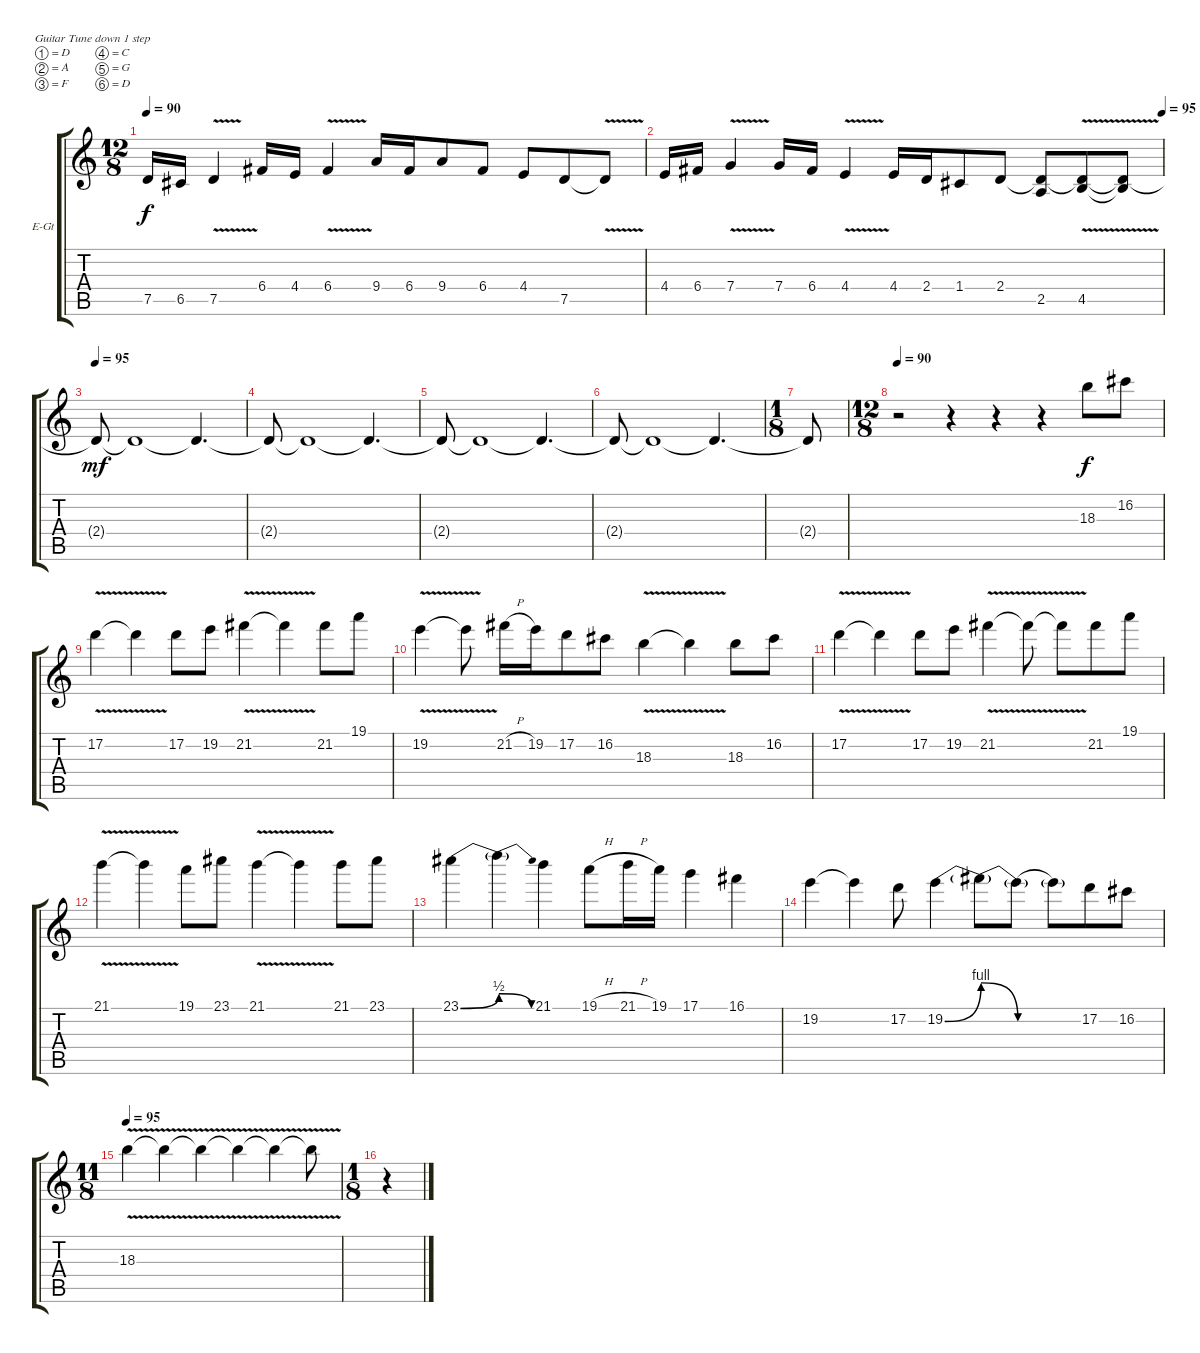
\bracketExtendMode groupsimilarinstruments
\firstSystemTrackNameOrientation horizontal
\otherSystemsTrackNameOrientation horizontal
\track ("Lead 2" "E-Gt") {instrument distortionguitar}
\staff {score tabs}
\tuning (D4 A3 F3 C3 G2 D2)
\ts (12 8)
\tempo 90
\clef g2
\ks c
7.5.16{dy f} 6.5.16 7.5{v}.4 6.4.16 4.4.16 6.4{v}.4 9.4.16 6.4.16 9.4.8 6.4.8 4.4.8 7.5.8 7.5{v t}.8 |
\tempo (95 1)
4.4.16 6.4.16 7.4{v}.4 7.4.16 6.4.16 4.4{v}.4 4.4.16 2.4.16 1.4.8 2.4.8 (2.5 2.4{t}).8 (4.5{v} 2.4{t}).8 (4.5{v t} 2.4{t}).8 |
\tempo 95
2.4{t}.8{dy mf} 2.4{t}.1 2.4{t}.4{d} |
2.4{t}.8 2.4{t}.1 2.4{t}.4{d} |
2.4{t}.8 2.4{t}.1 2.4{t}.4{d} |
2.4{t}.8 2.4{t}.1 2.4{t}.4{d} |
\ts (1 8)
\beaming (8 1)
2.4{t}.8 |
\ts (12 8)
\beaming (8 3 3 3 3)
\tempo 90
r.2 r.4 r.4 r.4 18.3.8{dy f} 16.2.8 |
17.2{v}.4 17.2{v t}.4 17.2.8 19.2.8 21.2{v}.4 21.2{v t}.4 21.2.8 19.1.8 |
19.2{v}.4 19.2{v t}.8 21.2{h}.16 19.2.16 17.2.8 16.2.8 18.3{v}.4 18.3{v t}.4 18.3.8 16.2.8 |
17.2{v}.4 17.2{v t}.4 17.2.8 19.2.8 21.2{v}.4 21.2{v t}.8 21.2{v t}.8 21.2.8 19.1.8 |
21.1{v}.4 21.1{v t}.4 19.1.8 23.1.8 21.1{v}.4 21.1{v t}.4 21.1.8 23.1.8 |
23.1{be (bend 0 0 60 2)}.4 23.1{be (release 0 2 60 0) t}.4 21.1.4 19.1{h}.8 21.1{h}.16 19.1.16 17.1.4 16.1.4 |
19.2.4 19.2{t}.4 17.2.8 19.2{be (bend 0 0 60 4)}.4 19.2{be (release 0 4 60 0) t}.8 19.2{be (hold 0 0 60 0) t}.8 19.2{be (hold 0 0 60 0) t}.8 17.2.8 16.2.8 |
\ts (11 8)
\beaming (8 3 3 3 2)
\tempo 95
18.3{v}.4 18.3{v t}.4 18.3{v t}.4 18.3{v t}.4 18.3{v t}.4 18.3{v t}.8 |
\ts (1 8)
\beaming (8 3 3 3 2)
r.4
